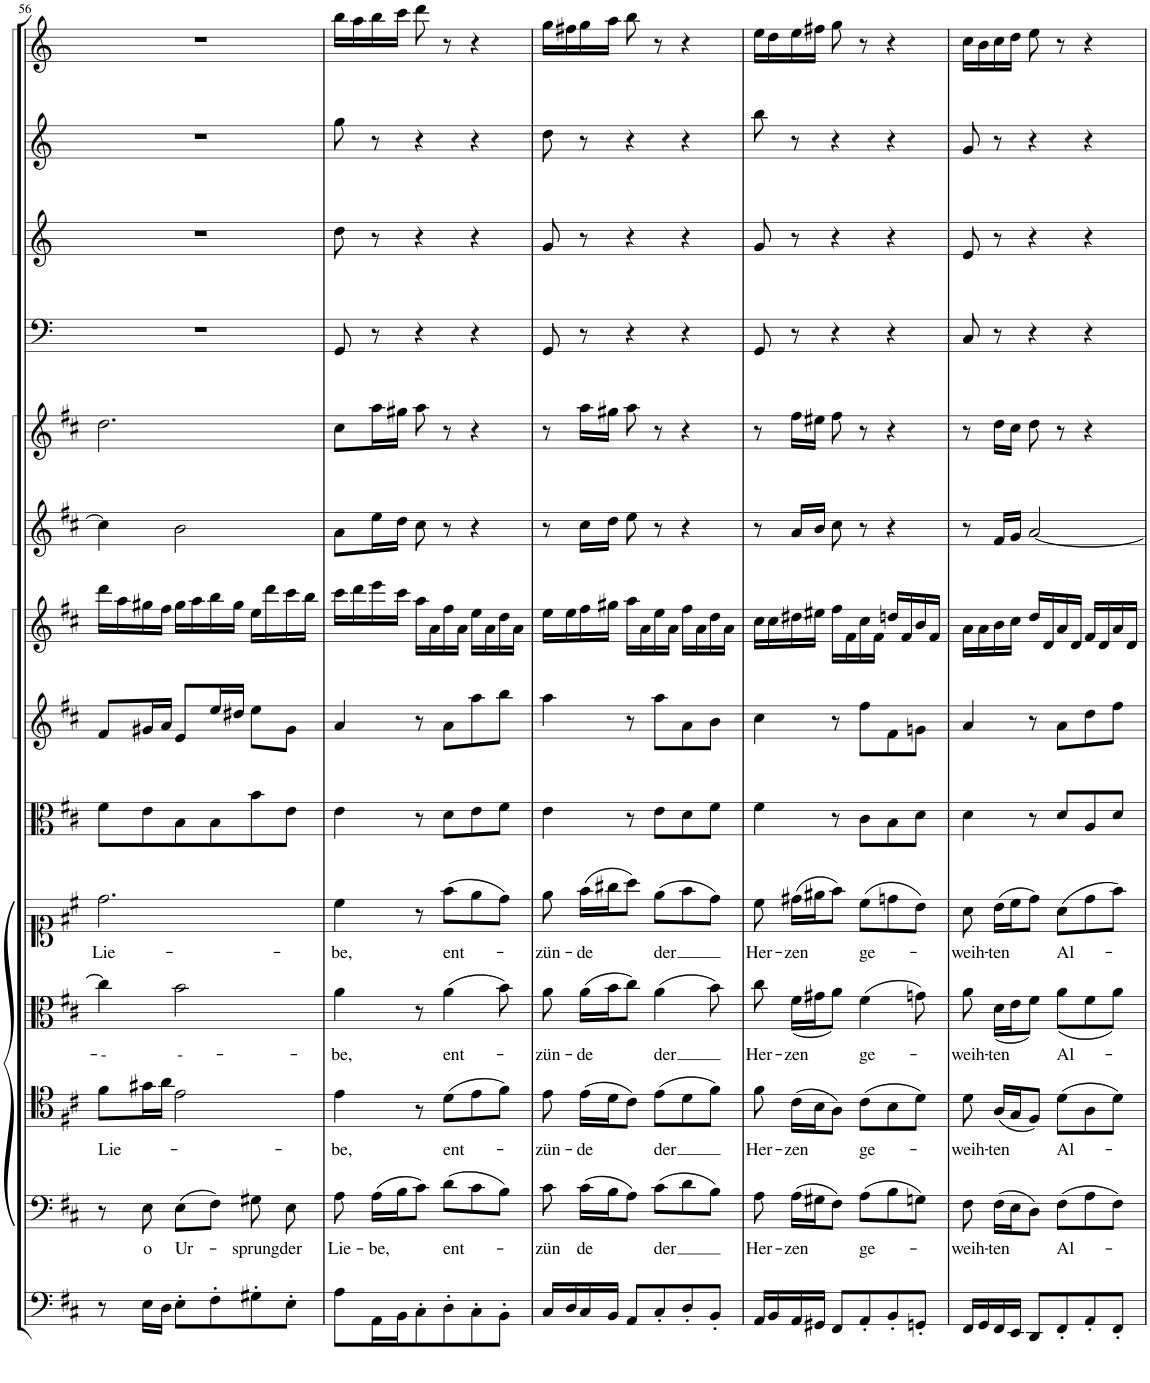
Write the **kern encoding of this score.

**kern	**kern	**text	**kern	**text	**kern	**text	**kern	**text	**kern	**kern	**kern	**kern	**kern	**kern	**kern	**kern	**kern
*part14	*part13	*part13	*part12	*part12	*part11	*part11	*part10	*part10	*part9	*part8	*part7	*part6	*part5	*part4	*part3	*part2	*part1
*staff14	*staff13	*staff13	*staff12	*staff12	*staff11	*staff11	*staff10	*staff10	*staff9	*staff8	*staff7	*staff6	*staff5	*staff4	*staff3	*staff2	*staff1
*I"Continuo.	*I"Basso	*	*I"Tenore	*	*I"Alto	*	*I"Soprano	*	*I"Viola.	*I"Violino II	*I"Violino I.	*I"Oboe II	*I"Oboe I.	*I"Timpani.	*I"Tromba III.	*I"Tromba II.	*I"Tromba I.
*	*	*	*	*	*	*	*	*	*I'Vla	*	*I'Vln	*I'Ob	*I'Ob	*I'Timp	*	*	*
!!LO:PB:g=z
*clefF4	*clefF4	*	*clefC4	*	*clefC3	*	*clefC1	*	*clefC3	*clefG2	*clefG2	*clefG2	*clefG2	*clefF4	*clefG2	*clefG2	*clefG2
*	*	*	*	*	*	*	*	*	*	*	*	*	*	*Trd-1c-2	*Trd-1c-2	*Trd-1c-2	*Trd-1c-2
*k[f#c#]	*k[f#c#]	*	*k[f#c#]	*	*k[f#c#]	*	*k[f#c#]	*	*k[f#c#]	*k[f#c#]	*k[f#c#]	*k[f#c#]	*k[f#c#]	*k[]	*k[]	*k[]	*k[]
*M3/4	*M3/4	*	*M3/4	*	*M3/4	*	*M3/4	*	*M3/4	*M3/4	*M3/4	*M3/4	*M3/4	*M3/4	*M3/4	*M3/4	*M3/4
=56	=56	=56	=56	=56	=56	=56	=56	=56	=56	=56	=56	=56	=56	=56	=56	=56	=56
!	!	!	!	!LO:LY:b	!	!LO:LY:b	!	!LO:LY:b	!	!	!	!	!	!	!	!	!
8r	8r	.	8f#\L	-Lie-	4cc#\]	--	2.dd\	Lie-	8f#\L	8f#/L	16ddd\LL	4cc#\]	2.dd\	2.r	2.r	2.r	2.r
.	.	.	.	.	.	.	.	.	.	.	16aa\	.	.	.	.	.	.
!	!	!LO:LY:b	!	!	!	!	!	!	!	!	!	!	!	!	!	!	!
16E\LL	8E\	-o	16g#X\L	.	.	.	.	.	8e\	16g#X/L	16gg#X\	.	.	.	.	.	.
16D\JJ	.	.	16a\JJ	.	.	.	.	.	.	16a/JJ	16ff#\JJ	.	.	.	.	.	.
!	!	!LO:LY:b	!	!	!	!LO:LY:b	!	!	!	!	!	!	!	!	!	!	!
8E'\L	(>8E\L	Ur-	2e\	.	2b\	--	.	.	8B\	8e/L	16gg#\LL	2b\	.	.	.	.	.
.	.	.	.	.	.	.	.	.	.	.	16aa\	.	.	.	.	.	.
8F#'\	8F#\J)	.	.	.	.	.	.	.	8B\	16ee/L	16bb\	.	.	.	.	.	.
.	.	.	.	.	.	.	.	.	.	16dd#X/JJ	16gg#\JJ	.	.	.	.	.	.
!	!	!LO:LY:b	!	!	!	!	!	!	!	!	!	!	!	!	!	!	!
8G#X'\	8G#X\	-sprung	.	.	.	.	.	.	8b\	8ee\L	16ee\LL	.	.	.	.	.	.
.	.	.	.	.	.	.	.	.	.	.	16ddd\	.	.	.	.	.	.
!	!	!LO:LY:b	!	!	!	!	!	!	!	!	!	!	!	!	!	!	!
8E'\J	8E\	der	.	.	.	.	.	.	8e\J	8g#\J	16ccc#\	.	.	.	.	.	.
.	.	.	.	.	.	.	.	.	.	.	16bb\JJ	.	.	.	.	.	.
=57	=57	=57	=57	=57	=57	=57	=57	=57	=57	=57	=57	=57	=57	=57	=57	=57	=57
!	!	!LO:LY:b	!	!LO:LY:b	!	!LO:LY:b	!	!LO:LY:b	!	!	!	!	!	!	!	!	!
8A\L	8A\	Lie-	4e\	-be,	4a\	be,	4cc#\	be,	4e\	4a/	16ccc#\LL	8a\L	8cc#\L	8GG/	8dd\	8gg\	16bb\LL
.	.	.	.	.	.	.	.	.	.	.	16ddd\	.	.	.	.	.	16aa\
!	!	!LO:LY:b	!	!	!	!	!	!	!	!	!	!	!	!	!	!	!
16AA\L	(>16A\LL	-be,	.	.	.	.	.	.	.	.	16eee\	16ee\L	16aa\L	8r	8r	8r	16bb\
16BB\J	16B\J	.	.	.	.	.	.	.	.	.	16ccc#\JJ	16dd\JJ	16gg#X\JJ	.	.	.	16ccc\JJ
8C#'\	8c#\J)	.	8r	.	8r	.	8r	.	8r	8r	16aa\LL	8cc#\	8aa\	4r	4r	4r	8ddd\
.	.	.	.	.	.	.	.	.	.	.	16a\	.	.	.	.	.	.
!	!	!LO:LY:b	!	!LO:LY:b	!	!LO:LY:b	!	!LO:LY:b	!	!	!	!	!	!	!	!	!
8D'\	(>8d\L	ent-	(>8d\L	ent-	(>4a\	ent-	(>8ff#\L	ent-	8d\L	8a\L	16ff#\	8r	8r	.	.	.	8r
.	.	.	.	.	.	.	.	.	.	.	16a\JJ	.	.	.	.	.	.
8C#'\	8c#\	.	8e\	.	.	.	8ee\	.	8e\	8aa\	16ee\LL	4r	4r	4r	4r	4r	4r
.	.	.	.	.	.	.	.	.	.	.	16a\	.	.	.	.	.	.
8BB'\J	8B\J)	.	8f#\J)	.	8b\)	.	8dd\J)	.	8f#\J	8bb\J	16dd\	.	.	.	.	.	.
.	.	.	.	.	.	.	.	.	.	.	16a\JJ	.	.	.	.	.	.
=58	=58	=58	=58	=58	=58	=58	=58	=58	=58	=58	=58	=58	=58	=58	=58	=58	=58
!	!	!LO:LY:b	!	!LO:LY:b	!	!LO:LY:b	!	!LO:LY:b	!	!	!	!	!	!	!	!	!
16C#/LL	8c#\	zün	8e\	zün-	8a\	zün-	8ee\	zün-	4e\	4aa\	16ee\LL	8r	8r	8GG/	8g/	8dd\	16gg\LL
16D/	.	.	.	.	.	.	.	.	.	.	16ee\	.	.	.	.	.	16ff#X\
!	!	!LO:LY:b	!	!LO:LY:b	!	!LO:LY:b	!	!LO:LY:b	!	!	!	!	!	!	!	!	!
16C#/	(>16c#\LL	de	(>16e\LL	-de	(>16a\LL	-de	(>16ff#\LL	-de	.	.	16ff#\	16cc#\LL	16aa\LL	8r	8r	8r	16gg\
16BB/JJ	16B\J	.	16d\J	.	16b\J	.	16gg#X\J	.	.	.	16gg#X\JJ	16dd\JJ	16gg#X\JJ	.	.	.	16aa\JJ
8AA/L	8A\J)	.	8c#\J)	.	8cc#\J)	.	8aa\J)	.	8r	8r	16aa\LL	8ee\	8aa\	4r	4r	4r	8bb\
.	.	.	.	.	.	.	.	.	.	.	16a\	.	.	.	.	.	.
!	!	!LO:LY:b	!	!LO:LY:b	!	!LO:LY:b	!	!LO:LY:b	!	!	!	!	!	!	!	!	!
8C#'/	(>8c#\L	der	(>8e\L	der	(>4a\	der	(>8ee\L	der	8e\L	8aa\L	16ee\	8r	8r	.	.	.	8r
.	.	.	.	.	.	.	.	.	.	.	16a\JJ	.	.	.	.	.	.
8D'/	8d\	.	8d\	.	.	.	8ff#\	.	8d\	8a\	16ff#\LL	4r	4r	4r	4r	4r	4r
.	.	.	.	.	.	.	.	.	.	.	16a\	.	.	.	.	.	.
8BB'/J	8B\J)	.	8f#\J)	.	8b\)	.	8dd\J)	.	8f#\J	8b\J	16dd\	.	.	.	.	.	.
.	.	.	.	.	.	.	.	.	.	.	16a\JJ	.	.	.	.	.	.
=59	=59	=59	=59	=59	=59	=59	=59	=59	=59	=59	=59	=59	=59	=59	=59	=59	=59
!	!	!LO:LY:b	!	!LO:LY:b	!	!LO:LY:b	!	!LO:LY:b	!	!	!	!	!	!	!	!	!
16AA/LL	8A\	Her-	8f#\	Her-	8cc#\	Her-	8cc#\	Her-	4f#\	4cc#\	16cc#\LL	8r	8r	8GG/	8g/	8bb\	16ee\LL
16BB/	.	.	.	.	.	.	.	.	.	.	16cc#\	.	.	.	.	.	16dd\
!	!	!LO:LY:b	!	!LO:LY:b	!	!LO:LY:b	!	!LO:LY:b	!	!	!	!	!	!	!	!	!
16AA/	(>16A\LL	-zen	(>16c#\LL	-zen	(<16f#\LL	-zen	(>16dd#X\LL	-zen	.	.	16dd#X\	16a/LL	16ff#\LL	8r	8r	8r	16ee\
16GG#X/JJ	16G#X\J	.	16B\J	.	16g#X\J	.	16ee#X\J	.	.	.	16ee#X\JJ	16b/JJ	16ee#X\JJ	.	.	.	16ff#X\JJ
8FF#/L	8F#\J)	.	8A\J)	.	8a\J)	.	8ff#\J)	.	8r	8r	16ff#\LL	8cc#\	8ff#\	4r	4r	4r	8gg\
.	.	.	.	.	.	.	.	.	.	.	16f#\	.	.	.	.	.	.
!	!	!LO:LY:b	!	!LO:LY:b	!	!LO:LY:b	!	!LO:LY:b	!	!	!	!	!	!	!	!	!
8AA'/	(>8A\L	ge-	(>8c#\L	ge-	(>4f#\	ge-	(>8cc#\L	ge-	8c#\L	8ff#\L	16cc#\	8r	8r	.	.	.	8r
.	.	.	.	.	.	.	.	.	.	.	16f#\JJ	.	.	.	.	.	.
8BB'/	8B\	.	8B\	.	.	.	8ddn\	.	8B\	8f#\	16ddn/LL	4r	4r	4r	4r	4r	4r
.	.	.	.	.	.	.	.	.	.	.	16f#/	.	.	.	.	.	.
8GGn'/J	8Gn\J)	.	8d\J)	.	8gn\)	.	8b\J)	.	8d\J	8gn\J	16b/	.	.	.	.	.	.
.	.	.	.	.	.	.	.	.	.	.	16f#/JJ	.	.	.	.	.	.
=60	=60	=60	=60	=60	=60	=60	=60	=60	=60	=60	=60	=60	=60	=60	=60	=60	=60
!	!	!LO:LY:b	!	!LO:LY:b	!	!LO:LY:b	!	!LO:LY:b	!	!	!	!	!	!	!	!	!
16FF#/LL	8F#\	-weih-	8d\	-weih-	8a\	-weih-	8a\	-weih-	4d\	4a/	16a\LL	8r	8r	8C/	8e/	8g/	16cc\LL
16GG/	.	.	.	.	.	.	.	.	.	.	16a\	.	.	.	.	.	16b\
!	!	!LO:LY:b	!	!LO:LY:b	!	!LO:LY:b	!	!LO:LY:b	!	!	!	!	!	!	!	!	!
16FF#/	(>16F#\LL	-ten	(<16A/LL	-ten	(<16d\LL	-ten	(>16b\LL	-ten	.	.	16b\	16f#/LL	16dd\LL	8r	8r	8r	16cc\
16EE/JJ	16E\J	.	16G/J	.	16e\J	.	16cc#\J	.	.	.	16cc#\JJ	16g/JJ	16cc#\JJ	.	.	.	16dd\JJ
8DD/L	8D\J)	.	8F#/J)	.	8f#\J)	.	8dd\J)	.	8r	8r	16dd/LL	[2a/	8dd\	4r	4r	4r	8ee\
.	.	.	.	.	.	.	.	.	.	.	16d/	.	.	.	.	.	.
!	!	!LO:LY:b	!	!LO:LY:b	!	!LO:LY:b	!	!LO:LY:b	!	!	!	!	!	!	!	!	!
8FF#'/	(>8F#\L	Al-	(>8d\L	Al-	(<8a\L	Al-	(>8a\L	Al-	8d/L	8a\L	16a/	.	8r	.	.	.	8r
.	.	.	.	.	.	.	.	.	.	.	16d/JJ	.	.	.	.	.	.
8AA'/	8A\	.	8A\	.	8f#\	.	8dd\	.	8A/	8dd\	16f#/LL	.	4r	4r	4r	4r	4r
.	.	.	.	.	.	.	.	.	.	.	16d/	.	.	.	.	.	.
8FF#'/J	8F#\J)	.	8d\J)	.	8a\J)	.	8ff#\J)	.	8d/J	8ff#\J	16a/	.	.	.	.	.	.
.	.	.	.	.	.	.	.	.	.	.	16d/JJ	.	.	.	.	.	.
=	=	=	=	=	=	=	=	=	=	=	=	=	=	=	=	=	=
*-	*-	*-	*-	*-	*-	*-	*-	*-	*-	*-	*-	*-	*-	*-	*-	*-	*-
